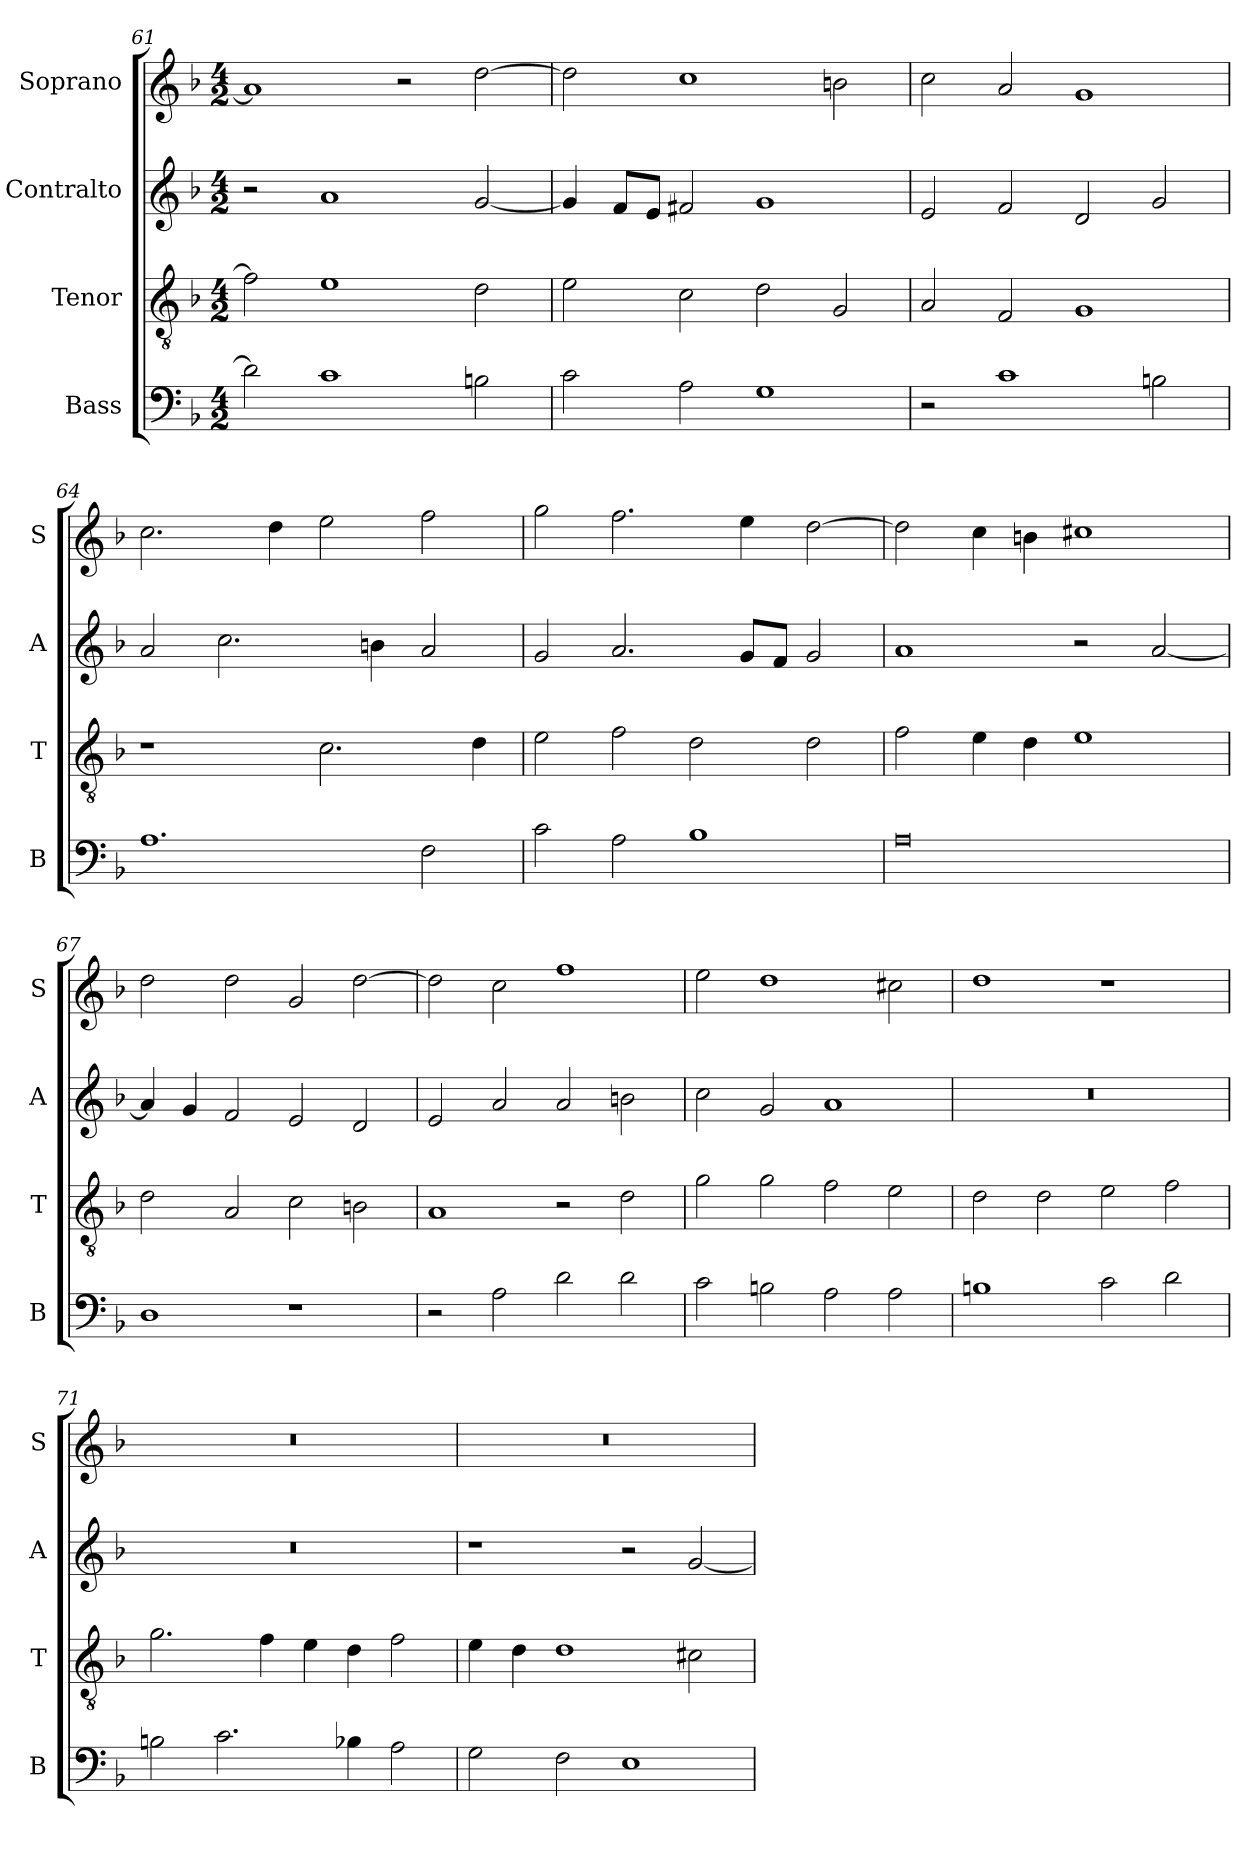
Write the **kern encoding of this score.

**kern	**kern	**kern	**kern
*part4	*part3	*part2	*part1
*staff4	*staff3	*staff2	*staff1
*I"Bass	*I"Tenor	*I"Contralto	*I"Soprano
*I'B	*I'T	*I'A	*I'S
*clefF4	*clefGv2	*clefG2	*clefG2
*k[b-]	*k[b-]	*k[b-]	*k[b-]
*M4/2	*M4/2	*M4/2	*M4/2
=61	=61	=61	=61
2d]	2f]	2r	1a]
1c	1e	1a	.
.	.	.	2r
2Bn	2d	[2g	[2dd
=62	=62	=62	=62
2c	2e	4g]	2dd]
.	.	8f/L	.
.	.	8e/J	.
2A	2c	2f#X	1cc
1G	2d	1g	.
.	2G	.	2bn
=63	=63	=63	=63
2r	2A	2e	2cc
1c	2F	2f	2a
.	1G	2d	1g
2Bn	.	2g	.
=64	=64	=64	=64
1.A	1r	2a	2.cc
.	.	2.cc	.
.	.	.	4dd
.	2.c	.	2ee
.	.	4bn	.
2F	.	2a	2ff
.	4d	.	.
=65	=65	=65	=65
2c	2e	2g	2gg
2A	2f	2.a	2.ff
1B-	2d	.	.
.	.	8g/L	4ee
.	.	8f/J	.
.	2d	2g	[2dd
=66	=66	=66	=66
0A	2f	1a	2dd]
.	4e	.	4cc
.	4d	.	4bn
.	1e	2r	1cc#X
.	.	[2a	.
=67	=67	=67	=67
1D	2d	4a]	2dd
.	.	4g	.
.	2A	2f	2dd
1r	2c	2e	2g
.	2Bn	2d	[2dd
=68	=68	=68	=68
2r	1A	2e	2dd]
2A	.	2a	2cc
2d	2r	2a	1ff
2d	2d	2bn	.
=69	=69	=69	=69
2c	2g	2cc	2ee
2Bn	2g	2g	1dd
2A	2f	1a	.
2A	2e	.	2cc#X
=70	=70	=70	=70
1Bn	2d	0r	1dd
.	2d	.	.
2c	2e	.	1r
2d	2f	.	.
=71	=71	=71	=71
2Bn	2.g	0r	0r
2.c	.	.	.
.	4f	.	.
.	4e	.	.
4B-X	4d	.	.
2A	2f	.	.
=72	=72	=72	=72
2G	4e	1r	0r
.	4d	.	.
2F	1d	.	.
1E	.	2r	.
.	2c#X	[2g	.
=	=	=	=
*-	*-	*-	*-
